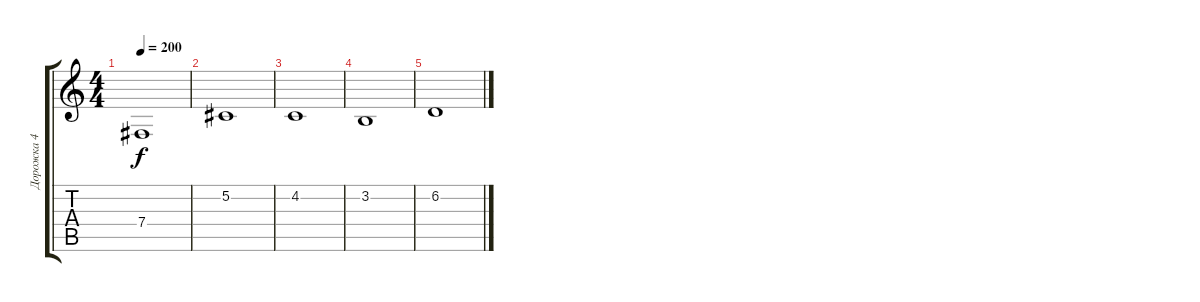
\track ("Дорожка 4" "Дорожка 4") {instrument tremolostrings}
\staff {score tabs}
\tuning (Db4 Ab3 E3 B2 Gb2 Db2) {hide}
\ts (4 4)
\tempo 200
\clef g2
\ks c
7.4{t}.1{dy f} |
5.2.1 |
4.2.1 |
3.2.1 |
6.2.1
